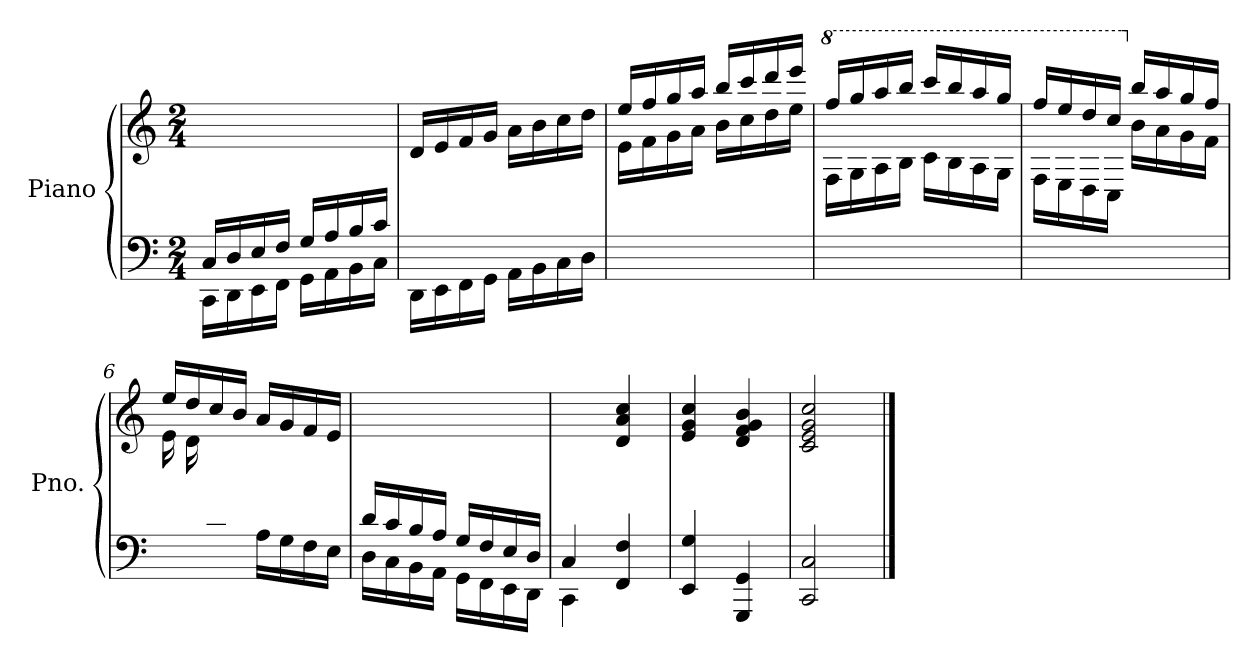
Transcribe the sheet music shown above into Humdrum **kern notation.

**kern	**kern
*part1	*part1
*staff2	*staff1
*I"Piano	*
*I'Pno.	*
*clefF4	*clefG2
*k[]	*k[]
*M2/4	*M2/4
*MM60	*MM60
=1	=1
*^	*
16C/LL	16CC\LL	2ryy
16D/	16DD\	.
16E/	16EE\	.
16F/JJ	16FF\JJ	.
16G/LL	16GG\LL	.
16A/	16AA\	.
16B/	16BB\	.
16c/JJ	16C\JJ	.
*v	*v	*
=2	=2
16DD\LL	16d/LL
16EE\	16e/
16FF\	16f/
16GG\JJ	16g/JJ
16AA\LL	16a\LL
16BB\	16b\
16C\	16cc\
16D\JJ	16dd\JJ
=3	=3
*	*^
2ryy	16ee/LL	16e\LL
.	16ff/	16f\
.	16gg/	16g\
.	16aa/JJ	16a\JJ
.	16bb/LL	16b\LL
.	16ccc/	16cc\
.	16ddd/	16dd\
.	16eee/JJ	16ee\JJ
=4	=4	=4
*	*8va	*
2ryy	16fff/LL	16f\LL
.	16ggg/	16g\
.	16aaa/	16a\
.	16bbb/JJ	16b\JJ
.	16cccc/LL	16cc\LL
.	16bbb/	16b\
.	16aaa/	16a\
.	16ggg/JJ	16g\JJ
!!LO:LB:g=z	!!
=5	=5	=5
2ryy	16fff/LL	16f\LL
.	16eee/	16e\
.	16ddd/	16d\
.	16ccc/JJ	16c\JJ
*	*X8va	*
.	16bb/LL	16b\LL
.	16aa/	16a\
.	16gg/	16g\
.	16ff/JJ	16f\JJ
=6	=6	=6
8ryy	16ee/LL	16e\LL
.	16dd/	16d\
16c/	16cc/	4.ryy
16B/JJ	16b/JJ	.
16A\LL	16a/LL	.
16G\	16g/	.
16F\	16f/	.
16E\JJ	16e/JJ	.
*	*v	*v
=7	=7
*^	*
16d/LL	16D\LL	2ryy
16c/	16C\	.
16B/	16BB\	.
16A/JJ	16AA\JJ	.
16G/LL	16GG\LL	.
16F/	16FF\	.
16E/	16EE\	.
16D/JJ	16DD\JJ	.
=8	=8	=8
4C/	4CC\	4ryy
4ryy	4FF/ 4F/	4d/ 4a/ 4cc/
*v	*v	*
=9	=9
4EE/ 4G/	4e/ 4g/ 4cc/
4GGG/ 4GG/	4d/ 4f/ 4g/ 4b/
=10	=10
2CC/ 2C/	2c/ 2e/ 2g/ 2cc/
==	==
*-	*-
